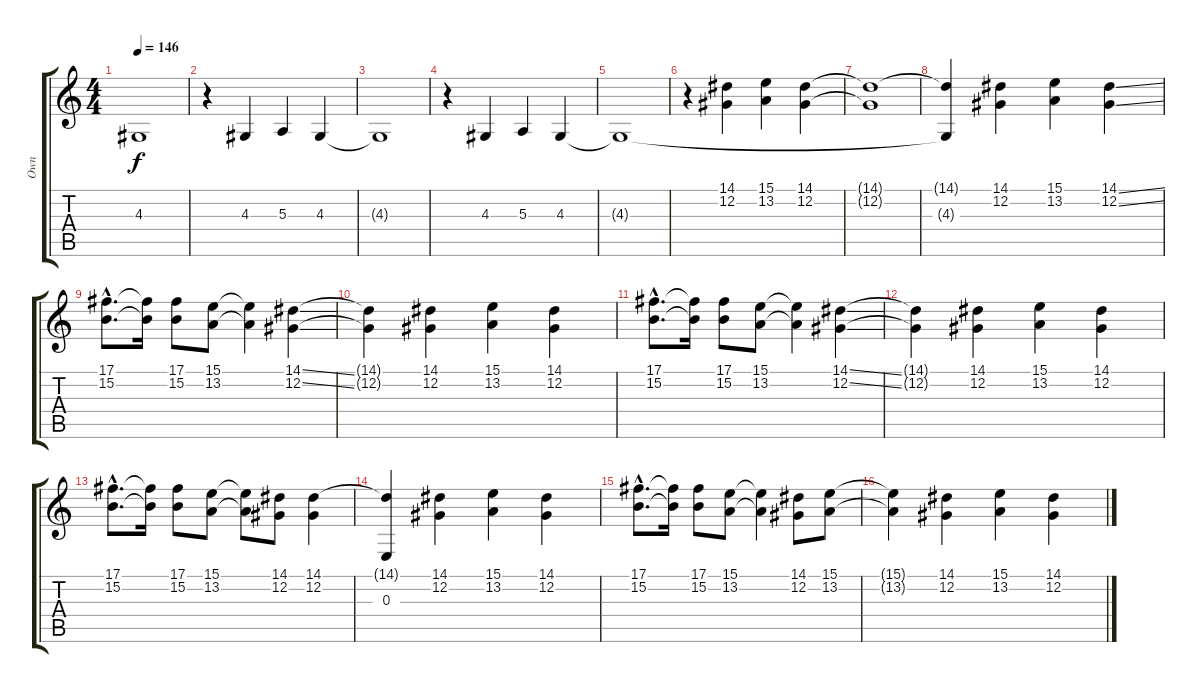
\track ("Own" "Own") {instrument trumpet}
\staff {score tabs}
\tuning (Db4 Ab3 E3 B2 Gb2 Db2) {hide}
\ts (4 4)
\tempo 146
\clef g2
\ks c
4.3{t}.1{dy f} |
r.4 4.3.4 5.3.4 4.3.4 |
4.3{t}.1 |
r.4 4.3.4 5.3.4 4.3.4 |
4.3{t}.1 |
r.4 (14.1 12.2).4 (15.1 13.2).4 (14.1 12.2).4 |
(14.1{t} 12.2{t}).1 |
(14.1{t} 4.3{t}).4 (14.1 12.2).4 (15.1 13.2).4 (14.1{ss} 12.2{ss}).4 |
(17.1{hac} 15.2{hac}).8{d} (17.1{t} 15.2{t}).16 (17.1 15.2).8 (15.1 13.2).8 (15.1{t} 13.2{t}).4 (14.1{ss} 12.2{ss}).4 |
(14.1{t} 12.2{t}).4 (14.1 12.2).4 (15.1 13.2).4 (14.1 12.2).4 |
(17.1{hac} 15.2{hac}).8{d} (17.1{t} 15.2{t}).16 (17.1 15.2).8 (15.1 13.2).8 (15.1{t} 13.2{t}).4 (14.1{ss} 12.2{ss}).4 |
(14.1{t} 12.2{t}).4 (14.1 12.2).4 (15.1 13.2).4 (14.1 12.2).4 |
(17.1{hac} 15.2{hac}).8{d} (17.1{t} 15.2{t}).16 (17.1 15.2).8 (15.1 13.2).8 (15.1{t} 13.2{t}).8 (14.1 12.2).8 (14.1 12.2).4 |
(14.1{t} 0.3).4 (14.1 12.2).4 (15.1 13.2).4 (14.1 12.2).4 |
(17.1{hac} 15.2{hac}).8{d} (17.1{t} 15.2{t}).16 (17.1 15.2).8 (15.1 13.2).8 (15.1{t} 13.2{t}).4 (14.1 12.2).8 (15.1 13.2).8 |
(15.1{t} 13.2{t}).4 (14.1 12.2).4 (15.1 13.2).4 (14.1 12.2).4
